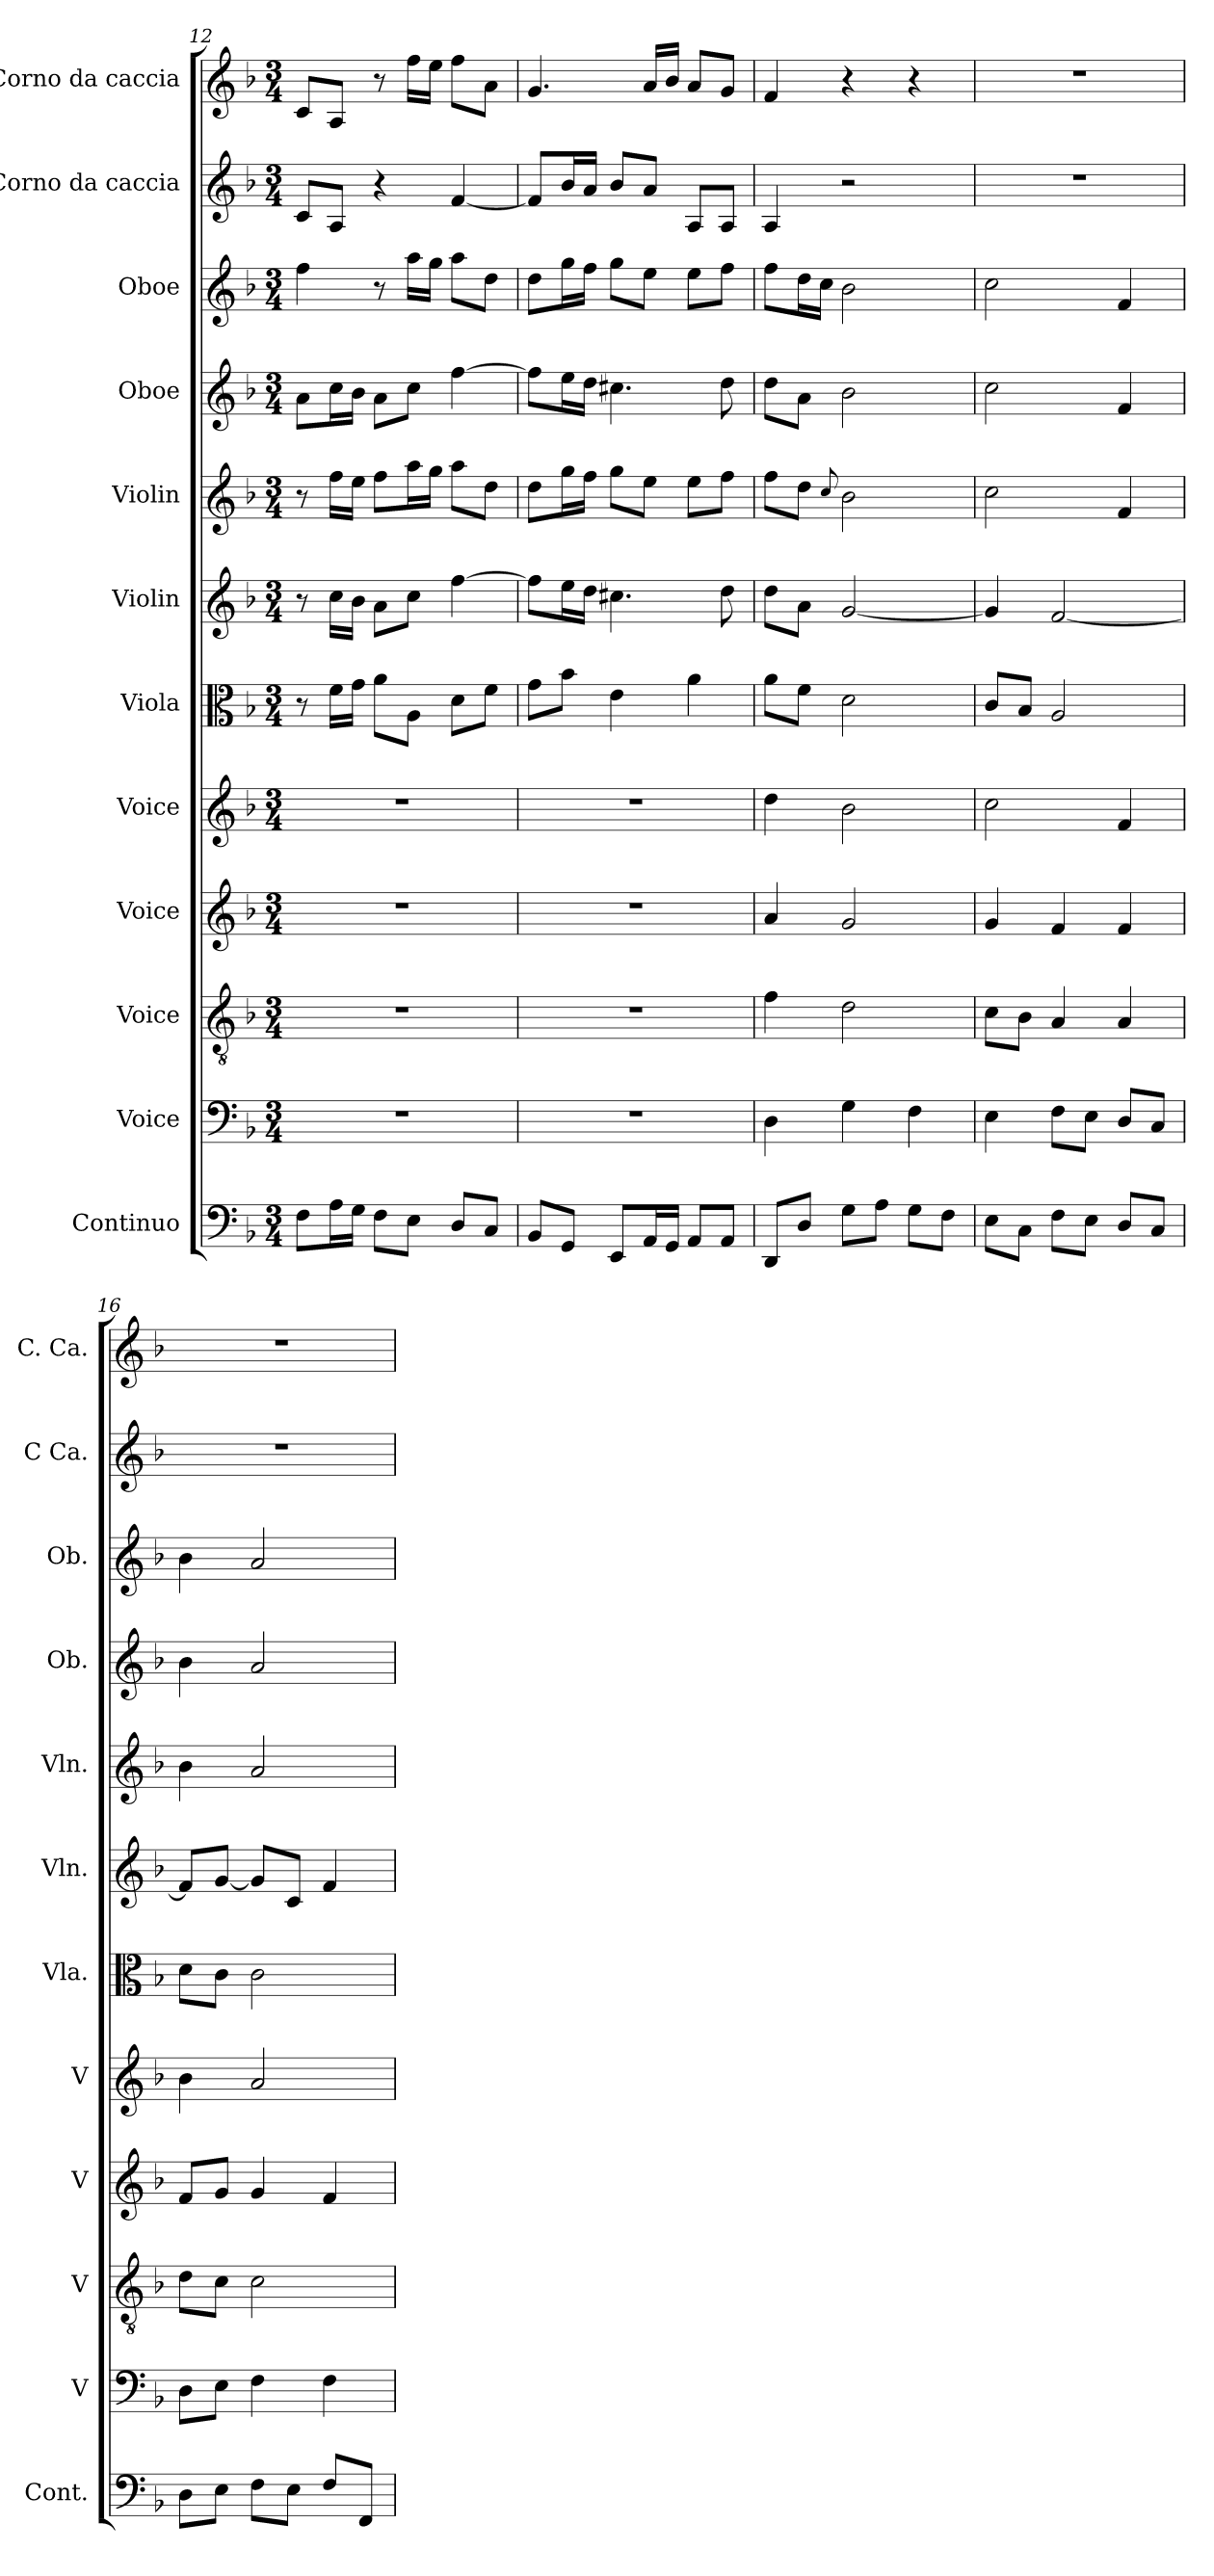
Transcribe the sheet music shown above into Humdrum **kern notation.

**kern	**kern	**kern	**kern	**kern	**kern	**kern	**kern	**kern	**kern	**kern	**kern
*part12	*part11	*part10	*part9	*part8	*part7	*part6	*part5	*part4	*part3	*part2	*part1
*staff12	*staff11	*staff10	*staff9	*staff8	*staff7	*staff6	*staff5	*staff4	*staff3	*staff2	*staff1
*I"Continuo	*I"Voice	*I"Voice	*I"Voice	*I"Voice	*I"Viola	*I"Violin	*I"Violin	*I"Oboe	*I"Oboe	*I"Corno da caccia	*I"Corno da caccia
*I'Cont.	*I'V	*I'V	*I'V	*I'V	*I'Vla.	*I'Vln.	*I'Vln.	*I'Ob.	*I'Ob.	*I'C Ca.	*I'C. Ca.
*clefF4	*clefF4	*clefGv2	*clefG2	*clefG2	*clefC3	*clefG2	*clefG2	*clefG2	*clefG2	*clefG2	*clefG2
*k[b-]	*k[b-]	*k[b-]	*k[b-]	*k[b-]	*k[b-]	*k[b-]	*k[b-]	*k[b-]	*k[b-]	*k[b-]	*k[b-]
*M3/4	*M3/4	*M3/4	*M3/4	*M3/4	*M3/4	*M3/4	*M3/4	*M3/4	*M3/4	*M3/4	*M3/4
=12	=12	=12	=12	=12	=12	=12	=12	=12	=12	=12	=12
8FL	2.r	2.r	2.r	2.r	8r	8r	8r	8aL	4ff	8cL	8cL
16AL	.	.	.	.	16fLL	16ccLL	16ffLL	16ccL	.	8AJ	8AJ
16GJJ	.	.	.	.	16gJJ	16b-JJ	16eeJJ	16b-JJ	.	.	.
8FL	.	.	.	.	8aL	8aL	8ffL	8aL	8r	4r	8r
8EJ	.	.	.	.	8AJ	8ccJ	16aaL	8ccJ	16aaLL	.	16ffLL
.	.	.	.	.	.	.	16ggJJ	.	16ggJJ	.	16eeJJ
8DL	.	.	.	.	8dL	[4ff	8aaL	[4ff	8aaL	[4f	8ffL
8CJ	.	.	.	.	8fJ	.	8ddJ	.	8ddJ	.	8aJ
=13	=13	=13	=13	=13	=13	=13	=13	=13	=13	=13	=13
8BB-L	2.r	2.r	2.r	2.r	8gL	8ffL]	8ddL	8ffL]	8ddL	8fL]	4.g
8GGJ	.	.	.	.	8b-J	16eeL	16ggL	16eeL	16ggL	16b-L	.
.	.	.	.	.	.	16ddJJ	16ffJJ	16ddJJ	16ffJJ	16aJJ	.
8EEL	.	.	.	.	4e	4.cc#X	8ggL	4.cc#X	8ggL	8b-L	.
16AAL	.	.	.	.	.	.	8eeJ	.	8eeJ	8aJ	16aLL
16GGJJ	.	.	.	.	.	.	.	.	.	.	16b-JJ
8AAL	.	.	.	.	4a	.	8eeL	.	8eeL	8AL	8aL
8AAJ	.	.	.	.	.	8dd	8ffJ	8dd	8ffJ	8AJ	8gJ
=14	=14	=14	=14	=14	=14	=14	=14	=14	=14	=14	=14
8DDL	4D	4f	4a	4dd	8aL	8ddL	8ffL	8ddL	8ffL	4A	4f
8DJ	.	.	.	.	8fJ	8aJ	8ddJ	8aJ	16ddL	.	.
.	.	.	.	.	.	.	.	.	16ccJJ	.	.
.	.	.	.	.	.	.	8qqcc/	.	.	.	.
8GL	4G	2d	2g	2b-	2d	[2g	2b-	2b-	2b-	2r	4r
8AJ	.	.	.	.	.	.	.	.	.	.	.
8GL	4F	.	.	.	.	.	.	.	.	.	4r
8FJ	.	.	.	.	.	.	.	.	.	.	.
=15	=15	=15	=15	=15	=15	=15	=15	=15	=15	=15	=15
8EL	4E	8cL	4g	2cc	8cL	4g]	2cc	2cc	2cc	2.r	2.r
8CJ	.	8B-J	.	.	8B-J	.	.	.	.	.	.
8FL	8FL	4A	4f	.	2A	[2f	.	.	.	.	.
8EJ	8EJ	.	.	.	.	.	.	.	.	.	.
8DL	8DL	4A	4f	4f	.	.	4f	4f	4f	.	.
8CJ	8CJ	.	.	.	.	.	.	.	.	.	.
=16	=16	=16	=16	=16	=16	=16	=16	=16	=16	=16	=16
8DL	8DL	8dL	8fL	4b-	8dL	8fL]	4b-	4b-	4b-	2.r	2.r
8EJ	8EJ	8cJ	8gJ	.	8cJ	[8gJ	.	.	.	.	.
8FL	4F	2c	4g	2a	2c	8gL]	2a	2a	2a	.	.
8EJ	.	.	.	.	.	8cJ	.	.	.	.	.
8FL	4F	.	4f	.	.	4f	.	.	.	.	.
8FFJ	.	.	.	.	.	.	.	.	.	.	.
=	=	=	=	=	=	=	=	=	=	=	=
*-	*-	*-	*-	*-	*-	*-	*-	*-	*-	*-	*-
